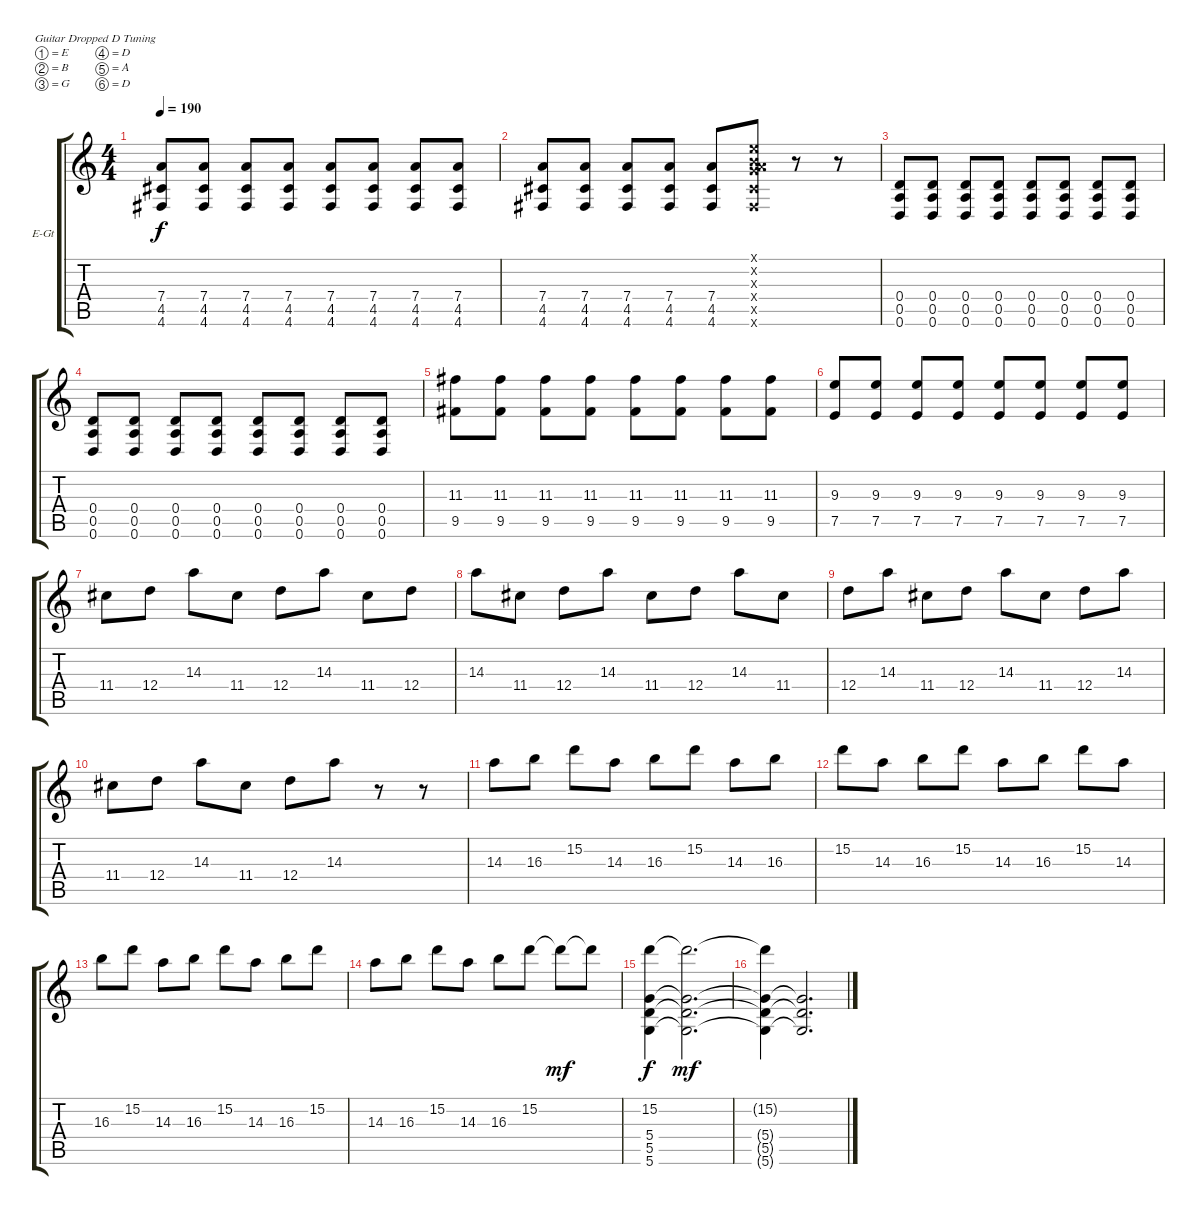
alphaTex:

\bracketExtendMode groupsimilarinstruments
\firstSystemTrackNameOrientation horizontal
\otherSystemsTrackNameOrientation horizontal
\track ("Jack " "E-Gt") {instrument distortionguitar}
\staff {score tabs}
\tuning (E4 B3 G3 D3 A2 D2)
\ts (4 4)
\tempo 190
\clef g2
\ks c
(7.4 4.5 4.6).8{dy f} (7.4 4.5 4.6).8 (7.4 4.5 4.6).8 (7.4 4.5 4.6).8 (7.4 4.5 4.6).8 (7.4 4.5 4.6).8 (7.4 4.5 4.6).8 (7.4 4.5 4.6).8 |
(7.4 4.5 4.6).8 (7.4 4.5 4.6).8 (7.4 4.5 4.6).8 (7.4 4.5 4.6).8 (7.4 4.5 4.6).8 (7.4{x} 4.5{x} 4.6{x} 0.3{x} 0.2{x} 0.1{x}).8 r.8 r.8 |
(0.4 0.5 0.6).8 (0.4 0.5 0.6).8 (0.4 0.5 0.6).8 (0.4 0.5 0.6).8 (0.4 0.5 0.6).8 (0.4 0.5 0.6).8 (0.4 0.5 0.6).8 (0.4 0.5 0.6).8 |
(0.4 0.5 0.6).8 (0.4 0.5 0.6).8 (0.4 0.5 0.6).8 (0.4 0.5 0.6).8 (0.4 0.5 0.6).8 (0.4 0.5 0.6).8 (0.4 0.5 0.6).8 (0.4 0.5 0.6).8 |
(9.5 11.3).8 (9.5 11.3).8 (9.5 11.3).8 (9.5 11.3).8 (9.5 11.3).8 (9.5 11.3).8 (9.5 11.3).8 (9.5 11.3).8 |
(9.3 7.5).8 (7.5 9.3).8 (7.5 9.3).8 (7.5 9.3).8 (7.5 9.3).8 (7.5 9.3).8 (7.5 9.3).8 (7.5 9.3).8 |
11.4.8 12.4.8 14.3.8 11.4.8 12.4.8 14.3.8 11.4.8 12.4.8 |
14.3.8 11.4.8 12.4.8 14.3.8 11.4.8 12.4.8 14.3.8 11.4.8 |
12.4.8 14.3.8 11.4.8 12.4.8 14.3.8 11.4.8 12.4.8 14.3.8 |
11.4.8 12.4.8 14.3.8 11.4.8 12.4.8 14.3.8 r.8 r.8 |
14.3.8 16.3.8 15.2.8 14.3.8 16.3.8 15.2.8 14.3.8 16.3.8 |
15.2.8 14.3.8 16.3.8 15.2.8 14.3.8 16.3.8 15.2.8 14.3.8 |
16.3.8 15.2.8 14.3.8 16.3.8 15.2.8 14.3.8 16.3.8 15.2.8 |
14.3.8 16.3.8 15.2.8 14.3.8 16.3.8 15.2.8 15.2{t}.8{dy mf} 15.2{t}.8 |
(5.6 5.5 5.4 15.2).4{dy f} (5.4{t} 5.5{t} 5.6{t} 15.2{t}).2{d dy mf} |
(5.4{t} 5.5{t} 5.6{t} 15.2{t}).4 (5.6{t} 5.5{t} 5.4{t}).2{d}
